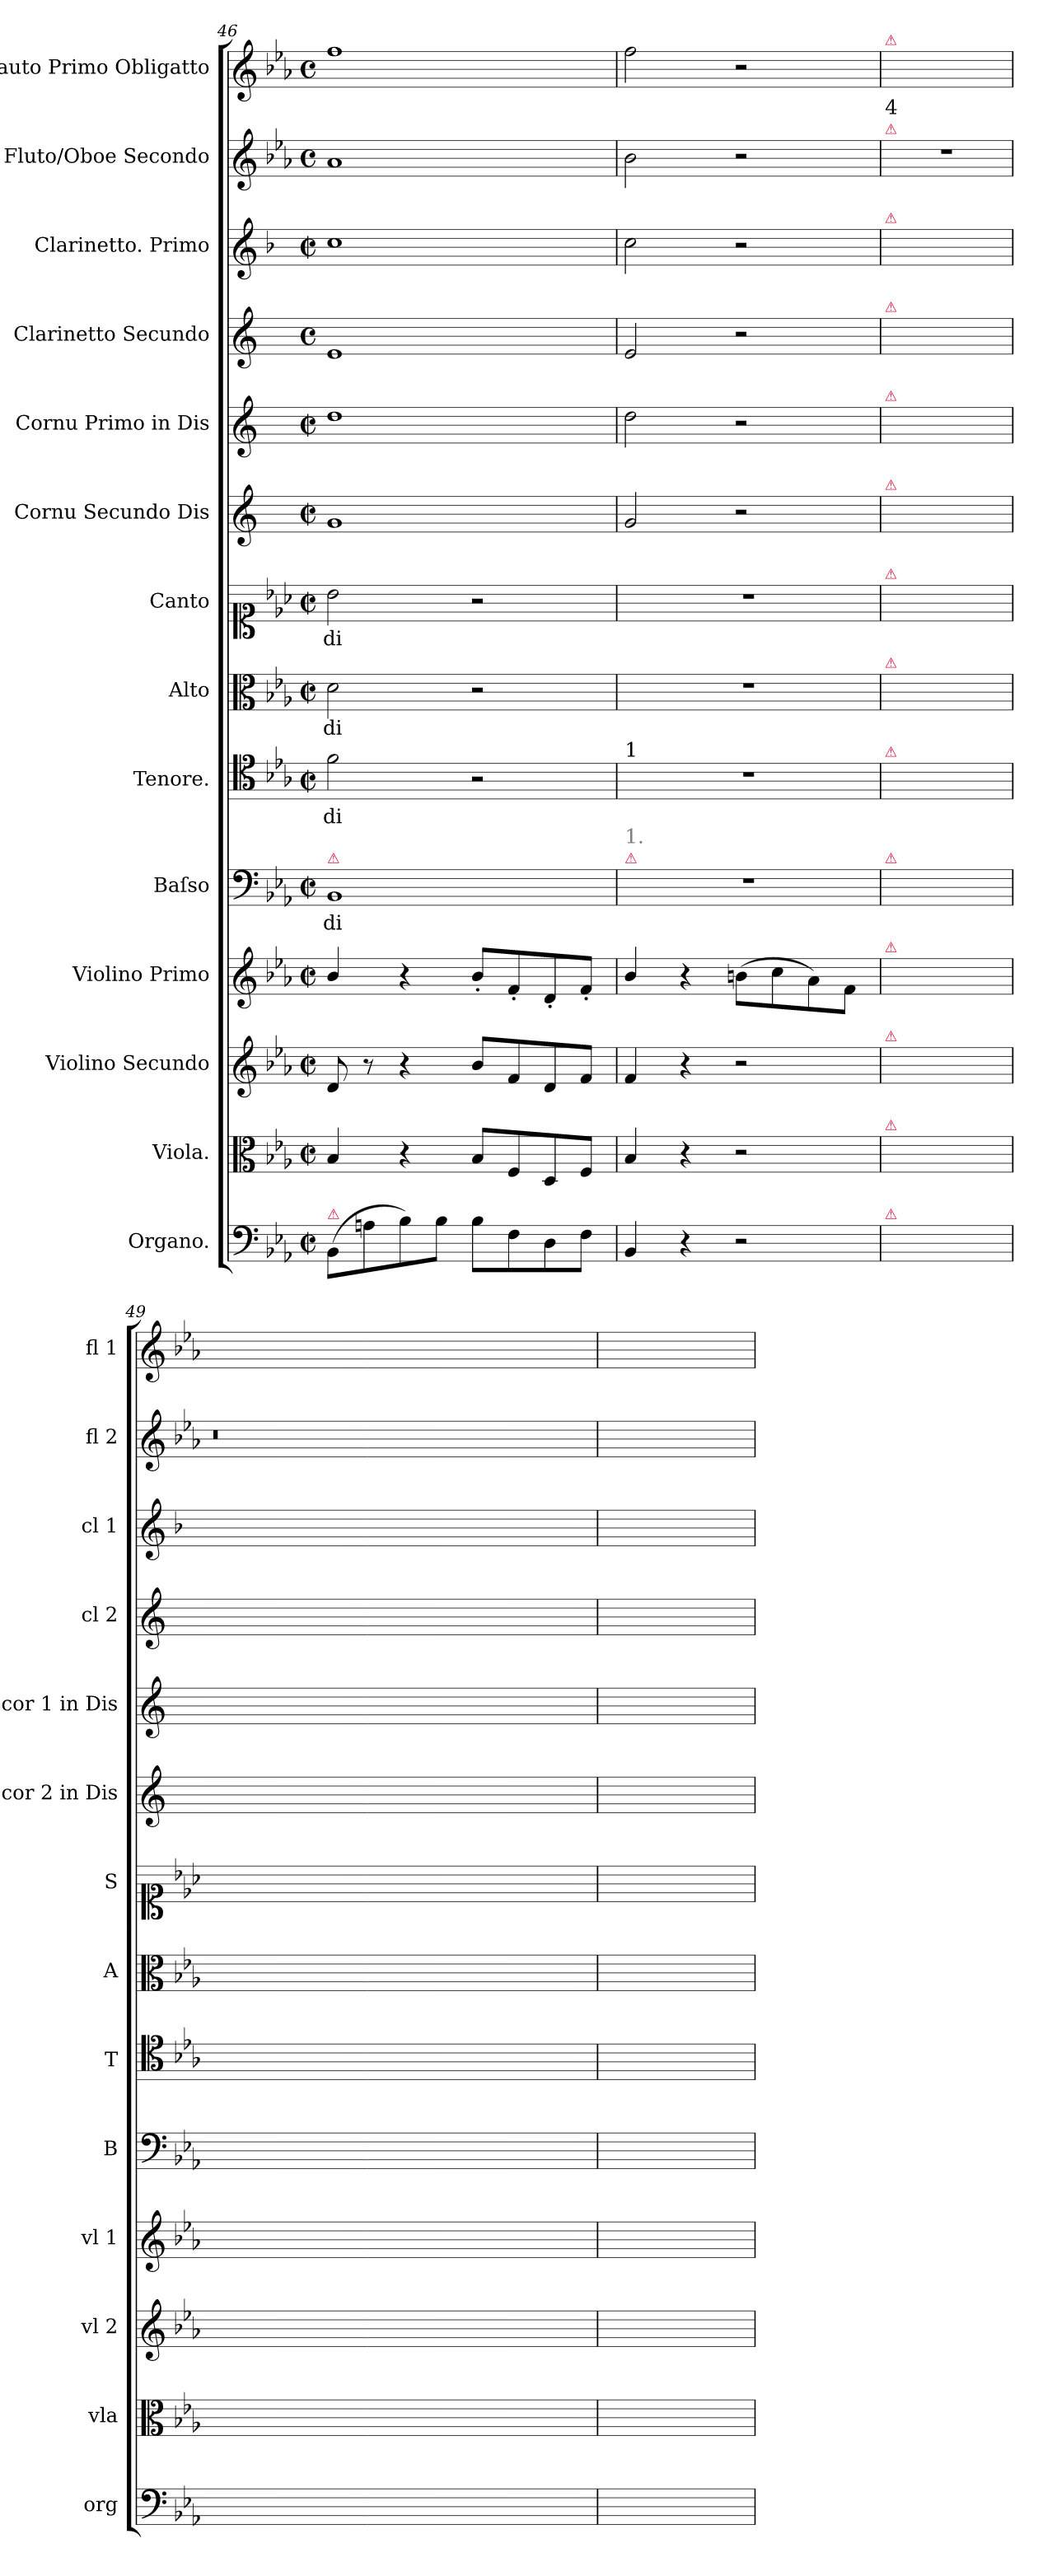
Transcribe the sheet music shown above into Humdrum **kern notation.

**kern	**kern	**kern	**dynam	**kern	**dynam	**kern	**text	**kern	**text	**kern	**text	**kern	**text	**kern	**kern	**kern	**kern	**kern	**kern
*part14	*part13	*part12	*part12	*part11	*part11	*part10	*part10	*part9	*part9	*part8	*part8	*part7	*part7	*part6	*part5	*part4	*part3	*part2	*part1
*staff14	*staff13	*staff12	*staff12	*staff11	*staff11	*staff10	*staff10	*staff9	*staff9	*staff8	*staff8	*staff7	*staff7	*staff6	*staff5	*staff4	*staff3	*staff2	*staff1
*I"Organo.	*I"Viola.	*I"Violino Secundo	*	*I"Violino Primo	*	*I"Baſso	*	*I"Tenore.	*	*I"Alto	*	*I"Canto	*	*I"Cornu Secundo Dis	*I"Cornu Primo in Dis	*I"Clarinetto Secundo	*I"Clarinetto. Primo	*I"Fluto/Oboe Secondo	*I"Flauto Primo Obligatto
*I'org	*I'vla	*I'vl 2	*	*I'vl 1	*	*I'B	*	*I'T	*	*I'A	*	*I'S	*	*I'cor 2 in Dis	*I'cor 1 in Dis	*I'cl 2	*I'cl 1	*I'fl 2	*I'fl 1
*clefF4	*clefC3	*clefG2	*	*clefG2	*	*clefF4	*	*clefC4	*	*clefC3	*	*clefC1	*	*clefG2	*clefG2	*clefG2	*clefG2	*clefG2	*clefG2
*	*	*	*	*	*	*	*	*	*	*	*	*	*	*ITrd-2c-3	*ITrd-2c-3	*ITrd1c2	*ITrd1c2	*	*
*k[b-e-a-]	*k[b-e-a-]	*k[b-e-a-]	*	*k[b-e-a-]	*	*k[b-e-a-]	*	*k[b-e-a-]	*	*k[b-e-a-]	*	*k[b-e-a-]	*	*k[b-e-a-]	*k[b-e-a-]	*k[b-e-]	*k[b-e-a-]	*k[b-e-a-]	*k[b-e-a-]
*E-:	*E-:	*E-:	*	*E-:	*	*E-:	*	*E-:	*	*E-:	*	*E-:	*	*	*	*	*E-:	*E-:	*E-:
*M2/2	*M2/2	*M2/2	*	*M2/2	*	*M2/2	*	*M2/2	*	*M2/2	*	*M2/2	*	*M2/2	*M2/2	*M2/2	*M2/2	*M2/2	*M2/2
*met(c|)	*met(c|)	*met(c|)	*	*met(c|)	*	*met(c|)	*	*met(c|)	*	*met(c|)	*	*met(c|)	*	*met(c|)	*met(c|)	*met(c)	*met(c|)	*met(c)	*met(c)
=46	=46	=46	=46	=46	=46	=46	=46	=46	=46	=46	=46	=46	=46	=46	=46	=46	=46	=46	=46
!	!	!	!	!	!	!LO:TX:a:color=crimson:t=⚠	!	!	!	!	!	!	!	!	!	!	!	!	!
!LO:TX:a:color=crimson:t=⚠	!	!	!	!	!	!	!	!	!	!	!	!	!	!	!	!	!	!	!
(8BB-/L	4B-/	8d/	.	4b-/	.	1BB-	-di	2f\	-di	2d\	-di	2b-\	-di	1b-	1ff	1d	1b-	1a-	1ff
8An\	.	8r	.	.	.	.	.	.	.	.	.	.	.	.	.	.	.	.	.
!	!	!	!	!	!LO:DY:a	!	!	!	!	!	!	!	!	!	!	!	!	!	!
8B-\)	4r	4r	.	4r	for	.	.	.	.	.	.	.	.	.	.	.	.	.	.
8B-\J	.	.	.	.	.	.	.	.	.	.	.	.	.	.	.	.	.	.	.
!	!	!	!LO:DY:rj	!	!	!	!	!	!	!	!	!	!	!	!	!	!	!	!
8B-\L	8B-/L	8b-/L	for	8b-'/L	.	.	.	2r	.	2r	.	2r	.	.	.	.	.	.	.
8F\	8F/	8f/	.	8f'/	.	.	.	.	.	.	.	.	.	.	.	.	.	.	.
8D\	8D/	8d/	.	8d'/	.	.	.	.	.	.	.	.	.	.	.	.	.	.	.
8F\J	8F/J	8f/J	.	8f'/J	.	.	.	.	.	.	.	.	.	.	.	.	.	.	.
=47	=47	=47	=47	=47	=47	=47	=47	=47	=47	=47	=47	=47	=47	=47	=47	=47	=47	=47	=47
!	!	!	!	!	!	!	!	!LO:TX:a:t=1	!	!	!	!	!	!	!	!	!	!	!
!	!	!	!	!	!	!LO:TX:a:color=crimson:t=⚠	!	!	!	!	!	!	!	!	!	!	!	!	!
!	!	!	!	!	!	!LO:TX:a:color=grey:t=1.	!	!	!	!	!	!	!	!	!	!	!	!	!
4BB-/	4B-/	4f/	.	4b-/	.	1r	.	1r	.	1r	.	1r	.	2b-/	2ff\	2d/	2b-\	2b-\	2ff\
4r	4r	4r	.	4r	.	.	.	.	.	.	.	.	.	.	.	.	.	.	.
2r	2r	2r	.	(8bn\L	.	.	.	.	.	.	.	.	.	2r	2r	2r	2r	2r	2r
.	.	.	.	8cc\	.	.	.	.	.	.	.	.	.	.	.	.	.	.	.
.	.	.	.	8a-\)	.	.	.	.	.	.	.	.	.	.	.	.	.	.	.
.	.	.	.	8f\J	.	.	.	.	.	.	.	.	.	.	.	.	.	.	.
=48	=48	=48	=48	=48	=48	=48	=48	=48	=48	=48	=48	=48	=48	=48	=48	=48	=48	=48	=48
!	!	!	!	!	!	!	!	!	!	!	!	!	!	!	!	!	!	!	!LO:TX:a:color=crimson:t=⚠
!	!	!	!	!	!	!	!	!	!	!	!	!	!	!	!	!	!	!LO:TX:a:color=crimson:t=⚠	!
!	!	!	!	!	!	!	!	!	!	!	!	!	!	!	!	!	!	!LO:TX:a:t=4	!
!	!	!	!	!	!	!	!	!	!	!	!	!	!	!	!	!	!LO:TX:a:color=crimson:t=⚠	!	!
!	!	!	!	!	!	!	!	!	!	!	!	!	!	!	!	!LO:TX:a:color=crimson:t=⚠	!	!	!
!	!	!	!	!	!	!	!	!	!	!	!	!	!	!	!LO:TX:a:color=crimson:t=⚠	!	!	!	!
!	!	!	!	!	!	!	!	!	!	!	!	!	!	!LO:TX:a:color=crimson:t=⚠	!	!	!	!	!
!	!	!	!	!	!	!	!	!	!	!	!	!LO:TX:a:color=crimson:t=⚠	!	!	!	!	!	!	!
!	!	!	!	!	!	!	!	!	!	!LO:TX:a:color=crimson:t=⚠	!	!	!	!	!	!	!	!	!
!	!	!	!	!	!	!	!	!LO:TX:a:color=crimson:t=⚠	!	!	!	!	!	!	!	!	!	!	!
!	!	!	!	!	!	!LO:TX:a:color=crimson:t=⚠	!	!	!	!	!	!	!	!	!	!	!	!	!
!	!	!	!	!LO:TX:a:color=crimson:t=⚠	!	!	!	!	!	!	!	!	!	!	!	!	!	!	!
!	!	!LO:TX:a:color=crimson:t=⚠	!	!	!	!	!	!	!	!	!	!	!	!	!	!	!	!	!
!	!LO:TX:a:color=crimson:t=⚠	!	!	!	!	!	!	!	!	!	!	!	!	!	!	!	!	!	!
!LO:TX:a:color=crimson:t=⚠	!	!	!	!	!	!	!	!	!	!	!	!	!	!	!	!	!	!	!
1ryy	1ryy	1ryy	.	1ryy	.	1ryy	.	1ryy	.	1ryy	.	1ryy	.	1ryy	1ryy	1ryy	1ryy	1r	1ryy
=49	=49	=49	=49	=49	=49	=49	=49	=49	=49	=49	=49	=49	=49	=49	=49	=49	=49	=49	=49
1ryy	1ryy	1ryy	.	1ryy	.	1ryy	.	1ryy	.	1ryy	.	1ryy	.	1ryy	1ryy	1ryy	1ryy	0.r	1ryy
0ryy	0ryy	0ryy	.	0ryy	.	0ryy	.	0ryy	.	0ryy	.	0ryy	.	0ryy	0ryy	0ryy	0ryy	.	0ryy
=50	=50	=50	=50	=50	=50	=50	=50	=50	=50	=50	=50	=50	=50	=50	=50	=50	=50	=50	=50
1ryy	1ryy	1ryy	.	1ryy	.	1ryy	.	1ryy	.	1ryy	.	1ryy	.	1ryy	1ryy	1ryy	1ryy	1ryy	1ryy
=	=	=	=	=	=	=	=	=	=	=	=	=	=	=	=	=	=	=	=
*-	*-	*-	*-	*-	*-	*-	*-	*-	*-	*-	*-	*-	*-	*-	*-	*-	*-	*-	*-
